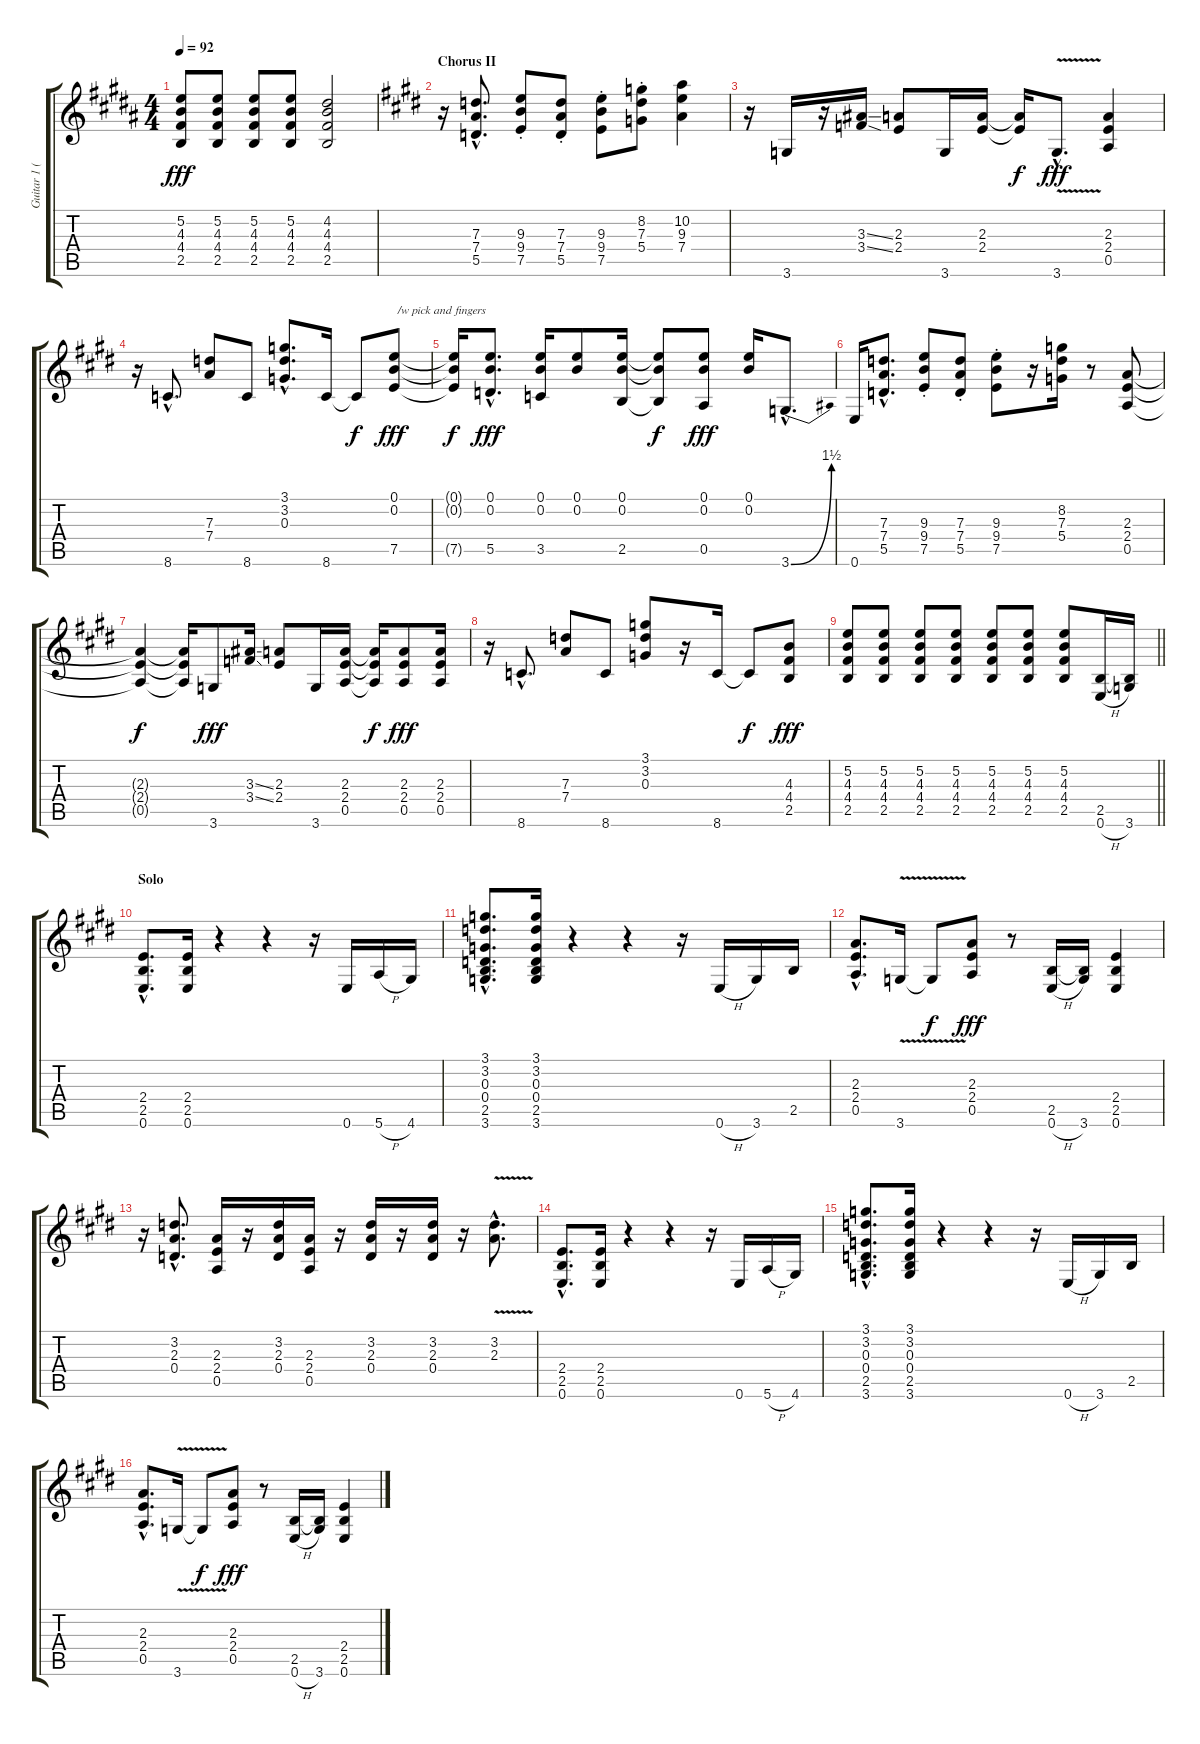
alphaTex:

\track ("Guitar 1 (released Tran Trem)" "Guitar 1 (") {instrument distortionguitar}
\staff {score tabs}
\tuning (E4 B3 G3 D3 A2 E2) {hide}
\ts (4 4)
\tempo 92
\clef g2
\ks b
(5.2 4.3 4.4 2.5).8{dy fff} (5.2 4.3 4.4 2.5).8 (5.2 4.3 4.4 2.5).8 (5.2 4.3 4.4 2.5).8 (4.2 4.3 4.4 2.5).2 |
\section ("" "Chorus II")
\ks e
r.16 (7.3{hac} 7.4{hac} 5.5{hac}).8{d} (9.3{st} 9.4{st} 7.5{st}).8 (7.3{st} 7.4{st} 5.5{st}).8 (9.3{st} 9.4{st} 7.5{st}).8 (8.2{st} 7.3{st} 5.4{st}).8 (10.2 9.3 7.4).4 |
r.16 3.6.16 r.16 (3.3{ss} 3.4{ss}).16 (2.3 2.4).8 3.6.16 (2.3 2.4).16 (2.3{t} 2.4{t}).16{dy f} 3.6{v hac}.8{d dy fff} (2.3 2.4 0.5).4 |
r.16 8.6{hac}.8{d} (7.3 7.4).8 8.6.8 (3.1{hac} 3.2{hac} 0.3{hac}).8{d} 8.6.16 8.6{t}.8{dy f} (0.1 0.2 7.5).8{txt " /w pick and fingers" dy fff} |
(0.1{t} 0.2{t} 7.5{t}).16{dy f} (0.1{hac} 0.2{hac} 5.5{hac}).8{d dy fff} (0.1 0.2 3.5).16 (0.1 0.2).8 (0.1 0.2 2.5).16 (0.1{t} 0.2{t} 2.5{t}).8{dy f} (0.1 0.2 0.5).8{dy fff} (0.1 0.2).16 3.6{be (bend 0 0 60 6) hac}.8{d} |
0.6.16 (7.3{hac} 7.4{hac} 5.5{hac}).8{d} (9.3{st} 9.4{st} 7.5{st}).8 (7.3{st} 7.4{st} 5.5{st}).8 (9.3{st} 9.4{st} 7.5{st}).8 r.16 (8.2 7.3 5.4).16 r.8 (2.3 2.4 0.5).8 |
(2.3{t} 2.4{t} 0.5{t}).4{dy f} (2.3{t} 2.4{t} 0.5{t}).16 3.6.8{dy fff} (3.3{ss} 3.4{ss}).16 (2.3 2.4).8 3.6.16 (2.3 2.4 0.5).16 (2.3{t} 2.4{t} 0.5{t}).16{dy f} (2.3 2.4 0.5).8{dy fff} (2.3 2.4 0.5).16 |
r.16 8.6{hac}.8{d} (7.3 7.4).8 8.6.8 (3.1 3.2 0.3).8 r.16 8.6.16 8.6{t}.8{dy f} (4.3 4.4 2.5).8{dy fff} |
\barLineRight lightlight
(5.2 4.3 4.4 2.5).8 (5.2 4.3 4.4 2.5).8 (5.2 4.3 4.4 2.5).8 (5.2 4.3 4.4 2.5).8 (5.2 4.3 4.4 2.5).8 (5.2 4.3 4.4 2.5).8 (5.2 4.3 4.4 2.5).8 (2.5 0.6{h}).16 (2.5{t} 3.6).16 |
\section ("" "Solo")
(2.4{hac} 2.5{hac} 0.6{hac}).8{d} (2.4 2.5 0.6).16 r.4 r.4 r.16 0.6.16 5.6{h}.16 4.6.16 |
(3.1{hac} 3.2{hac} 0.3{hac} 0.4{hac} 2.5{hac} 3.6{hac}).8{d} (3.1 3.2 0.3 0.4 2.5 3.6).16 r.4 r.4 r.16 0.6{h}.16 3.6.16 2.5.16 |
(2.3{hac} 2.4{hac} 0.5{hac}).8{d} 3.6{v}.16 3.6{t}.8{dy f} (2.3 2.4 0.5).8{dy fff} r.8 (2.5 0.6{h}).16 (2.5{t} 3.6).16 (2.4 2.5 0.6).4 |
r.16 (3.2{hac} 2.3{hac} 0.4{hac}).8{d} (2.3 2.4 0.5).16 r.16 (3.2 2.3 0.4).16 (2.3 2.4 0.5).16 r.16 (3.2 2.3 0.4).16 r.16 (3.2 2.3 0.4).16 r.16 (3.2{v hac} 2.3{v hac}).8{d} |
(2.4{hac} 2.5{hac} 0.6{hac}).8{d} (2.4 2.5 0.6).16 r.4 r.4 r.16 0.6.16 5.6{h}.16 4.6.16 |
(3.1{hac} 3.2{hac} 0.3{hac} 0.4{hac} 2.5{hac} 3.6{hac}).8{d} (3.1 3.2 0.3 0.4 2.5 3.6).16 r.4 r.4 r.16 0.6{h}.16 3.6.16 2.5.16 |
(2.3{hac} 2.4{hac} 0.5{hac}).8{d} 3.6{v}.16 3.6{t}.8{dy f} (2.3 2.4 0.5).8{dy fff} r.8 (2.5 0.6{h}).16 (2.5{t} 3.6).16 (2.4 2.5 0.6).4
